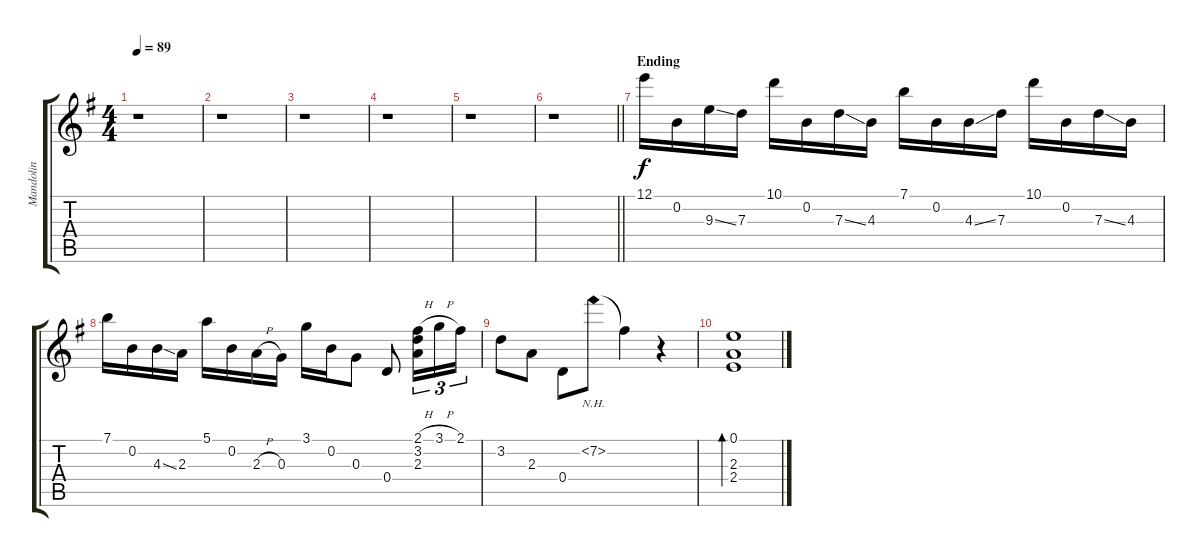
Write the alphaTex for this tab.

\track ("Mandolin" "Mandolin") {instrument acousticguitarsteel}
\staff {score tabs}
\tuning (E4 B3 G3 D3 A2 E2) {hide}
\ts (4 4)
\tempo 89
\clef g2
\ks g
r.1{dy f} |
r.1 |
r.1 |
r.1 |
r.1 |
\barLineRight lightlight
r.1 |
\section ("" "Ending")
12.1.16 0.2.16 9.3{ss}.16 7.3.16 10.1.16 0.2.16 7.3{ss}.16 4.3.16 7.1.16 0.2.16 4.3{ss}.16 7.3.16 10.1.16 0.2.16 7.3{ss}.16 4.3.16 |
7.1.16 0.2.16 4.3{ss}.16 2.3.16 5.1.16 0.2.16 2.3{h}.16 0.3.16 3.1.16 0.2.16 0.3.8 0.4.8 (2.1{h} 3.2 2.3).16{tu (3 2)} 3.1{h}.16{tu (3 2)} 2.1.16{tu (3 2)} |
3.2.8 2.3.8 0.4.8 7.2{nh}.8 7.2{t}.4 r.4 |
(0.1 2.3 2.4).1{bd 120}
